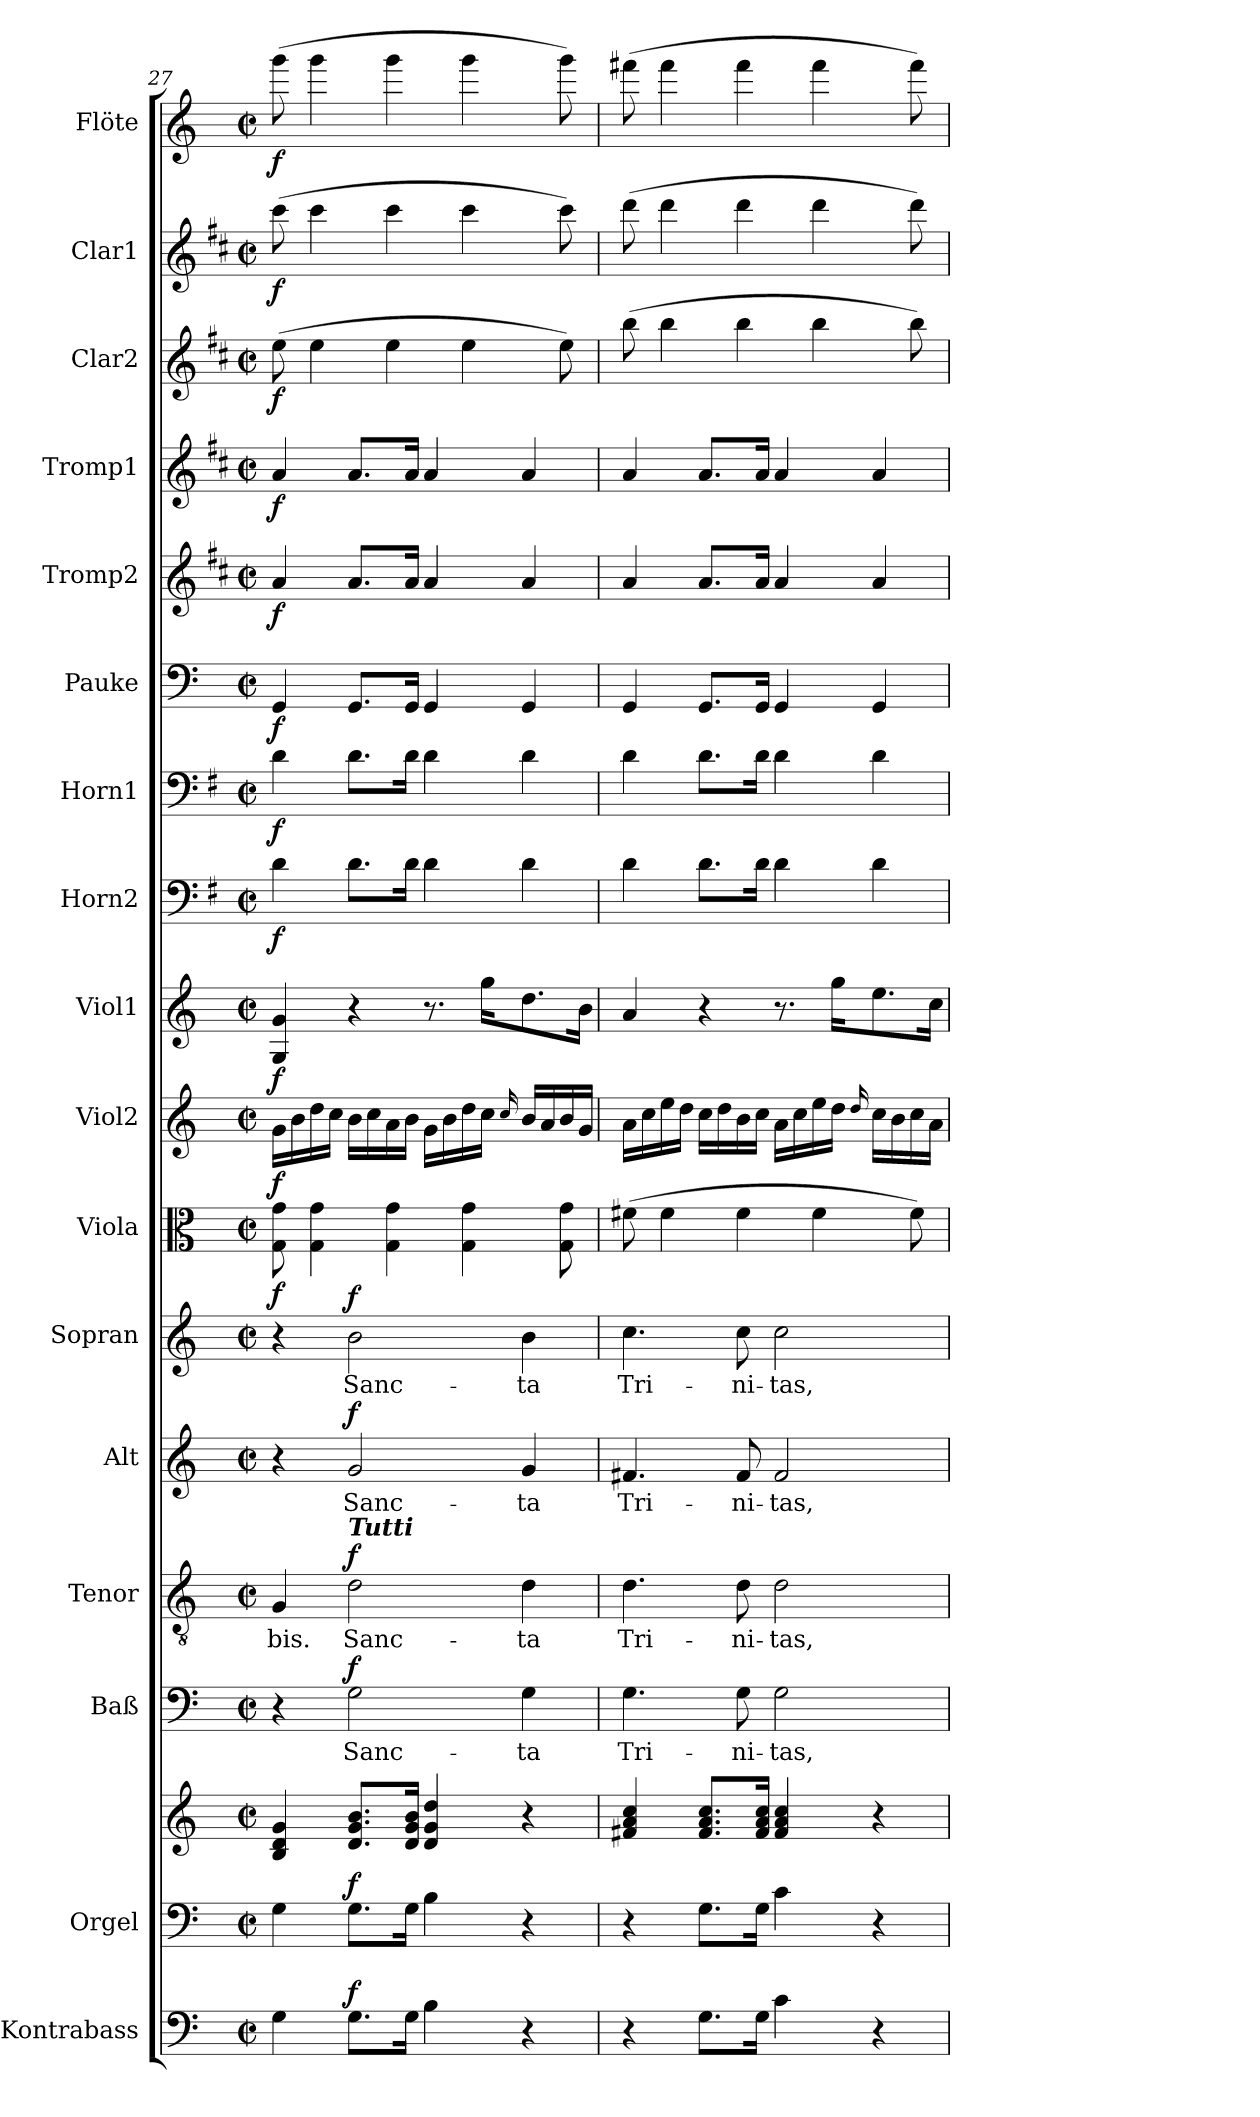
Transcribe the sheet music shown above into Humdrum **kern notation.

**kern	**dynam	**kern	**kern	**dynam	**kern	**text	**dynam	**kern	**text	**dynam	**kern	**text	**dynam	**kern	**text	**dynam	**kern	**dynam	**kern	**dynam	**kern	**dynam	**kern	**dynam	**kern	**dynam	**kern	**dynam	**kern	**dynam	**kern	**dynam	**kern	**dynam	**kern	**dynam	**kern	**dynam
*part17	*part17	*part16	*part16	*part16	*part15	*part15	*part15	*part14	*part14	*part14	*part13	*part13	*part13	*part12	*part12	*part12	*part11	*part11	*part10	*part10	*part9	*part9	*part8	*part8	*part7	*part7	*part6	*part6	*part5	*part5	*part4	*part4	*part3	*part3	*part2	*part2	*part1	*part1
*staff18	*staff18	*staff17	*staff16	*staff16/17	*staff15	*staff15	*staff15	*staff14	*staff14	*staff14	*staff13	*staff13	*staff13	*staff12	*staff12	*staff12	*staff11	*staff11	*staff10	*staff10	*staff9	*staff9	*staff8	*staff8	*staff7	*staff7	*staff6	*staff6	*staff5	*staff5	*staff4	*staff4	*staff3	*staff3	*staff2	*staff2	*staff1	*staff1
*I"Kontrabass	*	*I"Orgel	*	*	*I"Baß	*	*	*I"Tenor	*	*	*I"Alt	*	*	*I"Sopran	*	*	*I"Viola	*	*I"Viol2	*	*I"Viol1	*	*I"Horn2	*	*I"Horn1	*	*I"Pauke	*	*I"Tromp2	*	*I"Tromp1	*	*I"Clar2	*	*I"Clar1	*	*I"Flöte	*
*I'Kb	*	*	*	*	*I'B	*	*	*I'T	*	*	*I'A	*	*	*I'S	*	*	*I'Vla	*	*I'Vl2	*	*I'Vl1	*	*I'Hr2	*	*I'Hr1	*	*I'Pk	*	*I'Tr2	*	*I'Tr1	*	*I'Cl2	*	*I'Cl1	*	*I'Fl	*
*clefF4	*	*clefF4	*clefG2	*	*clefF4	*	*	*clefGv2	*	*	*clefG2	*	*	*clefG2	*	*	*clefC3	*	*clefG2	*	*clefG2	*	*clefF4	*	*clefF4	*	*clefF4	*	*clefG2	*	*clefG2	*	*clefG2	*	*clefG2	*	*clefG2	*
*ITrd7c12	*	*	*	*	*	*	*	*	*	*	*	*	*	*	*	*	*	*	*	*	*	*	*ITrd4c7	*	*ITrd4c7	*	*	*	*ITrd1c2	*	*ITrd1c2	*	*ITrd1c2	*	*ITrd1c2	*	*	*
*k[]	*	*k[]	*k[]	*	*k[]	*	*	*k[]	*	*	*k[]	*	*	*k[]	*	*	*k[]	*	*k[]	*	*k[]	*	*k[]	*	*k[]	*	*k[]	*	*k[]	*	*k[]	*	*k[]	*	*k[]	*	*k[]	*
*C:	*	*C:	*C:	*	*C:	*	*	*C:	*	*	*C:	*	*	*C:	*	*	*C:	*	*C:	*	*C:	*	*C:	*	*C:	*	*C:	*	*C:	*	*C:	*	*C:	*	*C:	*	*C:	*
*M2/2	*	*M2/2	*M2/2	*	*M2/2	*	*	*M2/2	*	*	*M2/2	*	*	*M2/2	*	*	*M2/2	*	*M2/2	*	*M2/2	*	*M2/2	*	*M2/2	*	*M2/2	*	*M2/2	*	*M2/2	*	*M2/2	*	*M2/2	*	*M2/2	*
*met(c|)	*	*met(c|)	*met(c|)	*	*met(c|)	*	*	*met(c|)	*	*	*met(c|)	*	*	*met(c|)	*	*	*met(c|)	*	*met(c|)	*	*met(c|)	*	*met(c|)	*	*met(c|)	*	*met(c|)	*	*met(c|)	*	*met(c|)	*	*met(c|)	*	*met(c|)	*	*met(c|)	*
=27	=27	=27	=27	=27	=27	=27	=27	=27	=27	=27	=27	=27	=27	=27	=27	=27	=27	=27	=27	=27	=27	=27	=27	=27	=27	=27	=27	=27	=27	=27	=27	=27	=27	=27	=27	=27	=27	=27
!	!	!	!	!	!	!	!	!	!LO:LY:b	!	!	!	!	!	!	!	!	!LO:DY:b	!	!LO:DY:b	!	!LO:DY:b	!	!LO:DY:b	!	!LO:DY:b	!	!LO:DY:b	!	!LO:DY:b	!	!LO:DY:b	!	!LO:DY:b	!	!LO:DY:b	!	!LO:DY:b
4GG\	.	4G\	4B/ 4d/ 4g/	.	4r	.	.	4G/	-bis.	.	4r	.	.	4r	.	.	8G\ 8g\	f	16g\LL	f	4G/ 4g/	f	4G\	f	4G\	f	4GG/	f	4g/	f	4g/	f	(>8dd\	f	(>8bb\	f	(>8ggg\	f
.	.	.	.	.	.	.	.	.	.	.	.	.	.	.	.	.	.	.	16b\	.	.	.	.	.	.	.	.	.	.	.	.	.	.	.	.	.	.	.
.	.	.	.	.	.	.	.	.	.	.	.	.	.	.	.	.	4G\ 4g\	.	16dd\	.	.	.	.	.	.	.	.	.	.	.	.	.	4dd\	.	4bb\	.	4ggg\	.
.	.	.	.	.	.	.	.	.	.	.	.	.	.	.	.	.	.	.	16cc\JJ	.	.	.	.	.	.	.	.	.	.	.	.	.	.	.	.	.	.	.
!	!	!	!	!	!	!	!	!LO:TX:a:Bi:t=Tutti	!	!	!	!	!	!	!	!	!	!	!	!	!	!	!	!	!	!	!	!	!	!	!	!	!	!	!	!	!	!
!	!LO:DY:a	!	!	!LO:DY:a=2	!	!LO:LY:b	!LO:DY:a	!	!LO:LY:b	!LO:DY:a	!	!LO:LY:b	!LO:DY:a	!	!LO:LY:b	!LO:DY:a	!	!	!	!	!	!	!	!	!	!	!	!	!	!	!	!	!	!	!	!	!	!
8.GG\L	f	8.G\L	8.d/ 8.g/ 8.b/L	f	2G\	Sanc-	f	2d\	Sanc-	f	2g/	Sanc-	f	2b\	Sanc-	f	.	.	16b\LL	.	4r	.	8.G\L	.	8.G\L	.	8.GG/L	.	8.g/L	.	8.g/L	.	.	.	.	.	.	.
.	.	.	.	.	.	.	.	.	.	.	.	.	.	.	.	.	.	.	16cc\	.	.	.	.	.	.	.	.	.	.	.	.	.	.	.	.	.	.	.
.	.	.	.	.	.	.	.	.	.	.	.	.	.	.	.	.	4G\ 4g\	.	16a\	.	.	.	.	.	.	.	.	.	.	.	.	.	4dd\	.	4bb\	.	4ggg\	.
16GG\Jk	.	16G\Jk	16d/ 16g/ 16b/Jk	.	.	.	.	.	.	.	.	.	.	.	.	.	.	.	16b\JJ	.	.	.	16G\Jk	.	16G\Jk	.	16GG/Jk	.	16g/Jk	.	16g/Jk	.	.	.	.	.	.	.
4BB\	.	4B\	4d/ 4g/ 4dd/	.	.	.	.	.	.	.	.	.	.	.	.	.	.	.	16g\LL	.	8.r	.	4G\	.	4G\	.	4GG/	.	4g/	.	4g/	.	.	.	.	.	.	.
.	.	.	.	.	.	.	.	.	.	.	.	.	.	.	.	.	.	.	16b\	.	.	.	.	.	.	.	.	.	.	.	.	.	.	.	.	.	.	.
.	.	.	.	.	.	.	.	.	.	.	.	.	.	.	.	.	4G\ 4g\	.	16dd\	.	.	.	.	.	.	.	.	.	.	.	.	.	4dd\	.	4bb\	.	4ggg\	.
.	.	.	.	.	.	.	.	.	.	.	.	.	.	.	.	.	.	.	16cc\JJ	.	16gg\KL	.	.	.	.	.	.	.	.	.	.	.	.	.	.	.	.	.
.	.	.	.	.	.	.	.	.	.	.	.	.	.	.	.	.	.	.	16qqcc/	.	.	.	.	.	.	.	.	.	.	.	.	.	.	.	.	.	.	.
!	!	!	!	!	!	!LO:LY:b	!	!	!LO:LY:b	!	!	!LO:LY:b	!	!	!LO:LY:b	!	!	!	!	!	!	!	!	!	!	!	!	!	!	!	!	!	!	!	!	!	!	!
4r	.	4r	4r	.	4G\	-ta	.	4d\	-ta	.	4g/	-ta	.	4b\	-ta	.	.	.	16b/LL	.	8.dd\	.	4G\	.	4G\	.	4GG/	.	4g/	.	4g/	.	.	.	.	.	.	.
.	.	.	.	.	.	.	.	.	.	.	.	.	.	.	.	.	.	.	16a/	.	.	.	.	.	.	.	.	.	.	.	.	.	.	.	.	.	.	.
.	.	.	.	.	.	.	.	.	.	.	.	.	.	.	.	.	8G\ 8g\	.	16b/	.	.	.	.	.	.	.	.	.	.	.	.	.	8dd\)	.	8bb\)	.	8ggg\)	.
.	.	.	.	.	.	.	.	.	.	.	.	.	.	.	.	.	.	.	16g/JJ	.	16b\Jk	.	.	.	.	.	.	.	.	.	.	.	.	.	.	.	.	.
=28	=28	=28	=28	=28	=28	=28	=28	=28	=28	=28	=28	=28	=28	=28	=28	=28	=28	=28	=28	=28	=28	=28	=28	=28	=28	=28	=28	=28	=28	=28	=28	=28	=28	=28	=28	=28	=28	=28
!	!	!	!	!	!	!LO:LY:b	!	!	!LO:LY:b	!	!	!LO:LY:b	!	!	!LO:LY:b	!	!	!	!	!	!	!	!	!	!	!	!	!	!	!	!	!	!	!	!	!	!	!
4r	.	4r	4f#X/ 4a/ 4cc/	.	4.G\	Tri-	.	4.d\	Tri-	.	4.f#X/	Tri-	.	4.cc\	Tri-	.	(>8f#X\	.	16a\LL	.	4a/	.	4G\	.	4G\	.	4GG/	.	4g/	.	4g/	.	(>8aa\	.	(>8ccc\	.	(>8fff#X\	.
.	.	.	.	.	.	.	.	.	.	.	.	.	.	.	.	.	.	.	16cc\	.	.	.	.	.	.	.	.	.	.	.	.	.	.	.	.	.	.	.
.	.	.	.	.	.	.	.	.	.	.	.	.	.	.	.	.	4f#\	.	16ee\	.	.	.	.	.	.	.	.	.	.	.	.	.	4aa\	.	4ccc\	.	4fff#\	.
.	.	.	.	.	.	.	.	.	.	.	.	.	.	.	.	.	.	.	16dd\JJ	.	.	.	.	.	.	.	.	.	.	.	.	.	.	.	.	.	.	.
8.GG\L	.	8.G\L	8.f#/ 8.a/ 8.cc/L	.	.	.	.	.	.	.	.	.	.	.	.	.	.	.	16cc\LL	.	4r	.	8.G\L	.	8.G\L	.	8.GG/L	.	8.g/L	.	8.g/L	.	.	.	.	.	.	.
.	.	.	.	.	.	.	.	.	.	.	.	.	.	.	.	.	.	.	16dd\	.	.	.	.	.	.	.	.	.	.	.	.	.	.	.	.	.	.	.
!	!	!	!	!	!	!LO:LY:b	!	!	!LO:LY:b	!	!	!LO:LY:b	!	!	!LO:LY:b	!	!	!	!	!	!	!	!	!	!	!	!	!	!	!	!	!	!	!	!	!	!	!
.	.	.	.	.	8G\	-ni-	.	8d\	-ni-	.	8f#/	-ni-	.	8cc\	-ni-	.	4f#\	.	16b\	.	.	.	.	.	.	.	.	.	.	.	.	.	4aa\	.	4ccc\	.	4fff#\	.
16GG\Jk	.	16G\Jk	16f#/ 16a/ 16cc/Jk	.	.	.	.	.	.	.	.	.	.	.	.	.	.	.	16cc\JJ	.	.	.	16G\Jk	.	16G\Jk	.	16GG/Jk	.	16g/Jk	.	16g/Jk	.	.	.	.	.	.	.
!	!	!	!	!	!	!LO:LY:b	!	!	!LO:LY:b	!	!	!LO:LY:b	!	!	!LO:LY:b	!	!	!	!	!	!	!	!	!	!	!	!	!	!	!	!	!	!	!	!	!	!	!
4C\	.	4c\	4f#/ 4a/ 4cc/	.	2G\	-tas,	.	2d\	-tas,	.	2f#/	-tas,	.	2cc\	-tas,	.	.	.	16a\LL	.	8.r	.	4G\	.	4G\	.	4GG/	.	4g/	.	4g/	.	.	.	.	.	.	.
.	.	.	.	.	.	.	.	.	.	.	.	.	.	.	.	.	.	.	16cc\	.	.	.	.	.	.	.	.	.	.	.	.	.	.	.	.	.	.	.
.	.	.	.	.	.	.	.	.	.	.	.	.	.	.	.	.	4f#\	.	16ee\	.	.	.	.	.	.	.	.	.	.	.	.	.	4aa\	.	4ccc\	.	4fff#\	.
.	.	.	.	.	.	.	.	.	.	.	.	.	.	.	.	.	.	.	16dd\JJ	.	16gg\KL	.	.	.	.	.	.	.	.	.	.	.	.	.	.	.	.	.
.	.	.	.	.	.	.	.	.	.	.	.	.	.	.	.	.	.	.	16qqdd/	.	.	.	.	.	.	.	.	.	.	.	.	.	.	.	.	.	.	.
4r	.	4r	4r	.	.	.	.	.	.	.	.	.	.	.	.	.	.	.	16cc\LL	.	8.ee\	.	4G\	.	4G\	.	4GG/	.	4g/	.	4g/	.	.	.	.	.	.	.
.	.	.	.	.	.	.	.	.	.	.	.	.	.	.	.	.	.	.	16b\	.	.	.	.	.	.	.	.	.	.	.	.	.	.	.	.	.	.	.
.	.	.	.	.	.	.	.	.	.	.	.	.	.	.	.	.	8f#\)	.	16cc\	.	.	.	.	.	.	.	.	.	.	.	.	.	8aa\)	.	8ccc\)	.	8fff#\)	.
.	.	.	.	.	.	.	.	.	.	.	.	.	.	.	.	.	.	.	16a\JJ	.	16cc\Jk	.	.	.	.	.	.	.	.	.	.	.	.	.	.	.	.	.
=	=	=	=	=	=	=	=	=	=	=	=	=	=	=	=	=	=	=	=	=	=	=	=	=	=	=	=	=	=	=	=	=	=	=	=	=	=	=
*-	*-	*-	*-	*-	*-	*-	*-	*-	*-	*-	*-	*-	*-	*-	*-	*-	*-	*-	*-	*-	*-	*-	*-	*-	*-	*-	*-	*-	*-	*-	*-	*-	*-	*-	*-	*-	*-	*-
